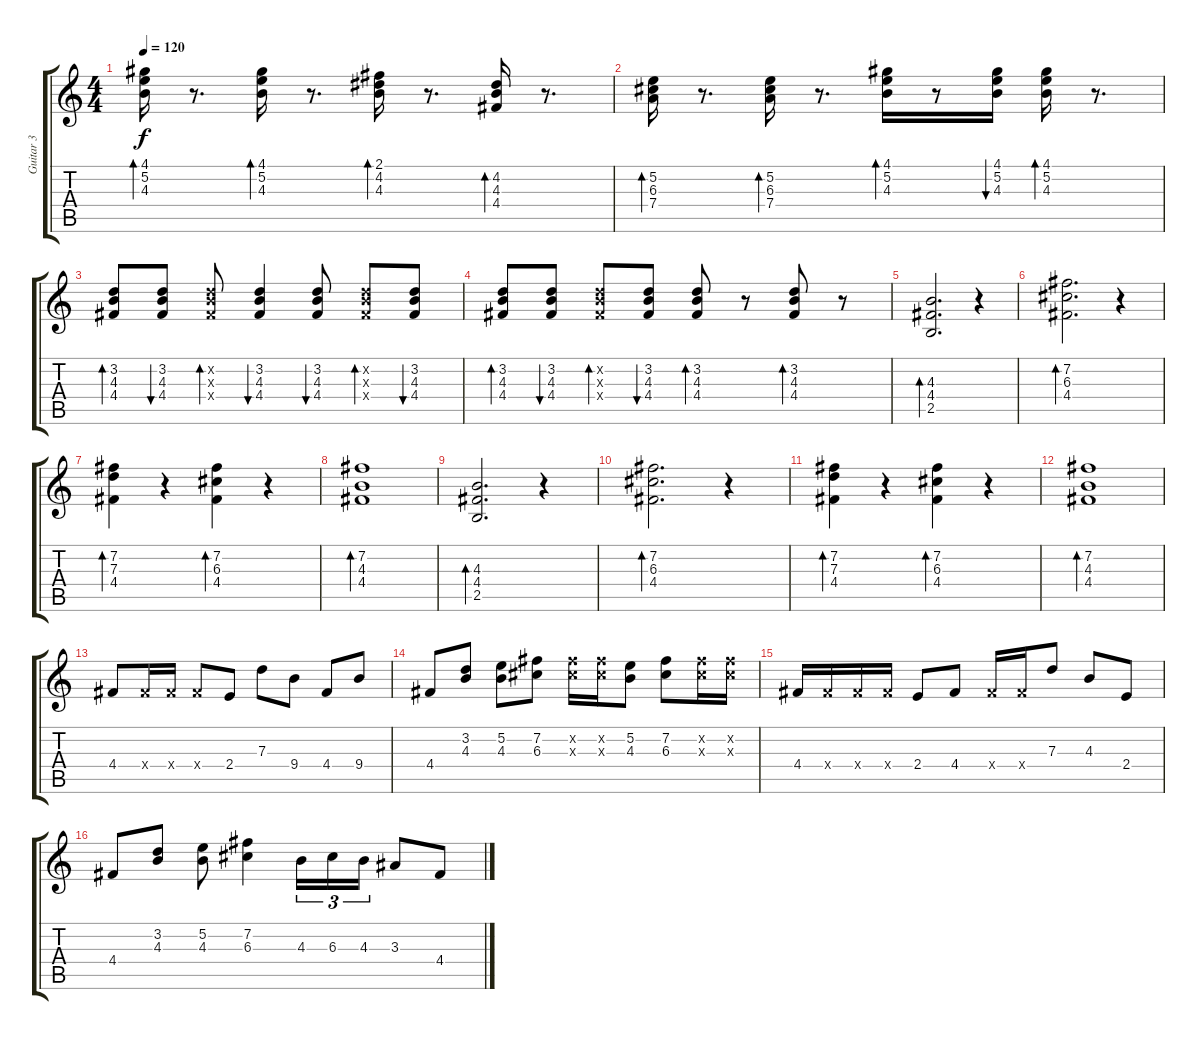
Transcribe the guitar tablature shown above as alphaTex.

\track ("Guitar 3" "Guitar 3") {instrument electricguitarjazz}
\staff {score tabs}
\tuning (E4 B3 G3 D3 A2 E2) {hide}
\ts (4 4)
\tempo 120
\clef g2
\ks c
(4.1 5.2 4.3).16{bd 30 dy f} r.8{d} (4.1 5.2 4.3).16{bd 30} r.8{d} (2.1 4.2 4.3).16{bd 30} r.8{d} (4.2 4.3 4.4).16{bd 30} r.8{d} |
(5.2 6.3 7.4).16{bd 30} r.8{d} (5.2 6.3 7.4).16{bd 30} r.8{d} (4.1 5.2 4.3).16{bd 30} r.8 (4.1 5.2 4.3).16{bu 30} (4.1 5.2 4.3).16{bd 30} r.8{d} |
(3.2 4.3 4.4).8{bd 30} (3.2 4.3 4.4).8{bu 30} (3.2{x} 4.3{x} 4.4{x}).8{bd 30} (3.2 4.3 4.4).4{bu 30} (3.2 4.3 4.4).8{bu 30} (3.2{x} 4.3{x} 4.4{x}).8{bd 30} (3.2 4.3 4.4).8{bu 30} |
(3.2 4.3 4.4).8{bd 30} (3.2 4.3 4.4).8{bu 30} (3.2{x} 4.3{x} 4.4{x}).8{bd 30} (3.2 4.3 4.4).8{bu 30} (3.2 4.3 4.4).8{bd 30} r.8 (3.2 4.3 4.4).8{bd 30} r.8 |
(4.3 4.4 2.5).2{d bd 30} r.4 |
(7.2 6.3 4.4).2{d bd 240} r.4 |
(7.2 7.3 4.4).4{bd 240} r.4 (7.2 6.3 4.4).4{bd 240} r.4 |
(7.2 4.3 4.4).1{bd 240} |
(4.3 4.4 2.5).2{d bd 30} r.4 |
(7.2 6.3 4.4).2{d bd 240} r.4 |
(7.2 7.3 4.4).4{bd 240} r.4 (7.2 6.3 4.4).4{bd 240} r.4 |
(7.2 4.3 4.4).1{bd 240} |
4.4.8 4.4{x}.16 4.4{x}.16 4.4{x}.8 2.4.8 7.3.8 9.4.8 4.4.8 9.4.8 |
4.4.8 (3.2 4.3).8 (5.2 4.3).8 (7.2 6.3).8 (7.2{x} 6.3{x}).16 (7.2{x} 6.3{x}).16 (5.2 4.3).8 (7.2 6.3).8 (7.2{x} 6.3{x}).16 (7.2{x} 6.3{x}).16 |
4.4.16 4.4{x}.16 4.4{x}.16 4.4{x}.16 2.4.8 4.4.8 4.4{x}.16 4.4{x}.16 7.3.8 4.3.8 2.4.8 |
4.4.8 (3.2 4.3).8 (5.2 4.3).8 (7.2 6.3).4 4.3.16{tu (3 2)} 6.3.16{tu (3 2)} 4.3.16{tu (3 2)} 3.3.8 4.4.8
